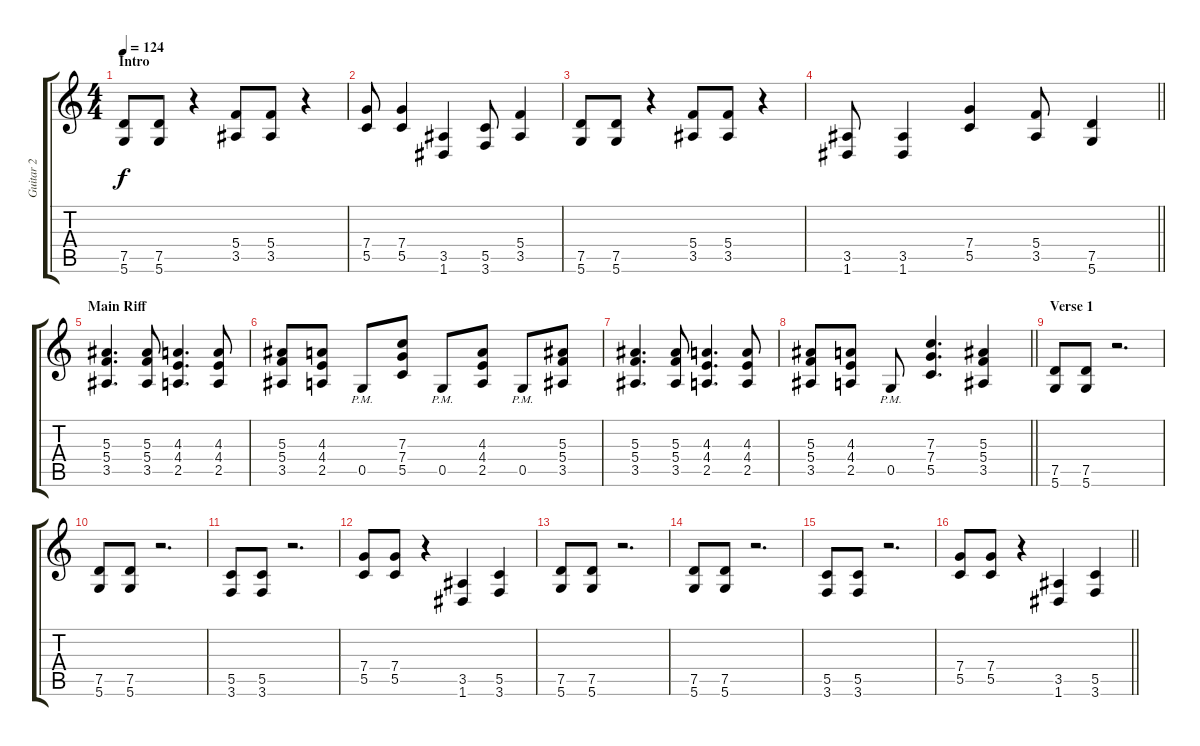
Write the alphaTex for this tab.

\track ("Guitar 2" "Guitar 2") {instrument overdrivenguitar}
\staff {score tabs}
\tuning (D4 A3 F3 C3 G2 D2) {hide}
\ts (4 4)
\section ("" "Intro")
\tempo 124
\clef g2
\ks c
(7.5 5.6).8{dy f instrument overdrivenguitar} (7.5 5.6).8 r.4 (5.4 3.5).8 (5.4 3.5).8 r.4 |
(7.4 5.5).8 (7.4 5.5).4 (3.5 1.6).4 (5.5 3.6).8 (5.4 3.5).4 |
(7.5 5.6).8 (7.5 5.6).8 r.4 (5.4 3.5).8 (5.4 3.5).8 r.4 |
\barLineRight lightlight
(3.5 1.6).8 (3.5 1.6).4 (7.4 5.5).4 (5.4 3.5).8 (7.5 5.6).4 |
\section ("" "Main Riff")
(5.3 5.4 3.5).4{d} (5.3 5.4 3.5).8 (4.3 4.4 2.5).4{d} (4.3 4.4 2.5).8 |
(5.3 5.4 3.5).8 (4.3 4.4 2.5).8 0.5{pm}.8 (7.3 7.4 5.5).8 0.5{pm}.8 (4.3 4.4 2.5).8 0.5{pm}.8 (5.3 5.4 3.5).8 |
(5.3 5.4 3.5).4{d} (5.3 5.4 3.5).8 (4.3 4.4 2.5).4{d} (4.3 4.4 2.5).8 |
\barLineRight lightlight
(5.3 5.4 3.5).8 (4.3 4.4 2.5).8 0.5{pm}.8 (7.3 7.4 5.5).4{d} (5.3 5.4 3.5).4 |
\section ("" "Verse 1")
(7.5 5.6).8 (7.5 5.6).8 r.2{d} |
(7.5 5.6).8 (7.5 5.6).8 r.2{d} |
(5.5 3.6).8 (5.5 3.6).8 r.2{d} |
(7.4 5.5).8 (7.4 5.5).8 r.4 (3.5 1.6).4 (5.5 3.6).4 |
(7.5 5.6).8 (7.5 5.6).8 r.2{d} |
(7.5 5.6).8 (7.5 5.6).8 r.2{d} |
(5.5 3.6).8 (5.5 3.6).8 r.2{d} |
\barLineRight lightlight
(7.4 5.5).8 (7.4 5.5).8 r.4 (3.5 1.6).4 (5.5 3.6).4
